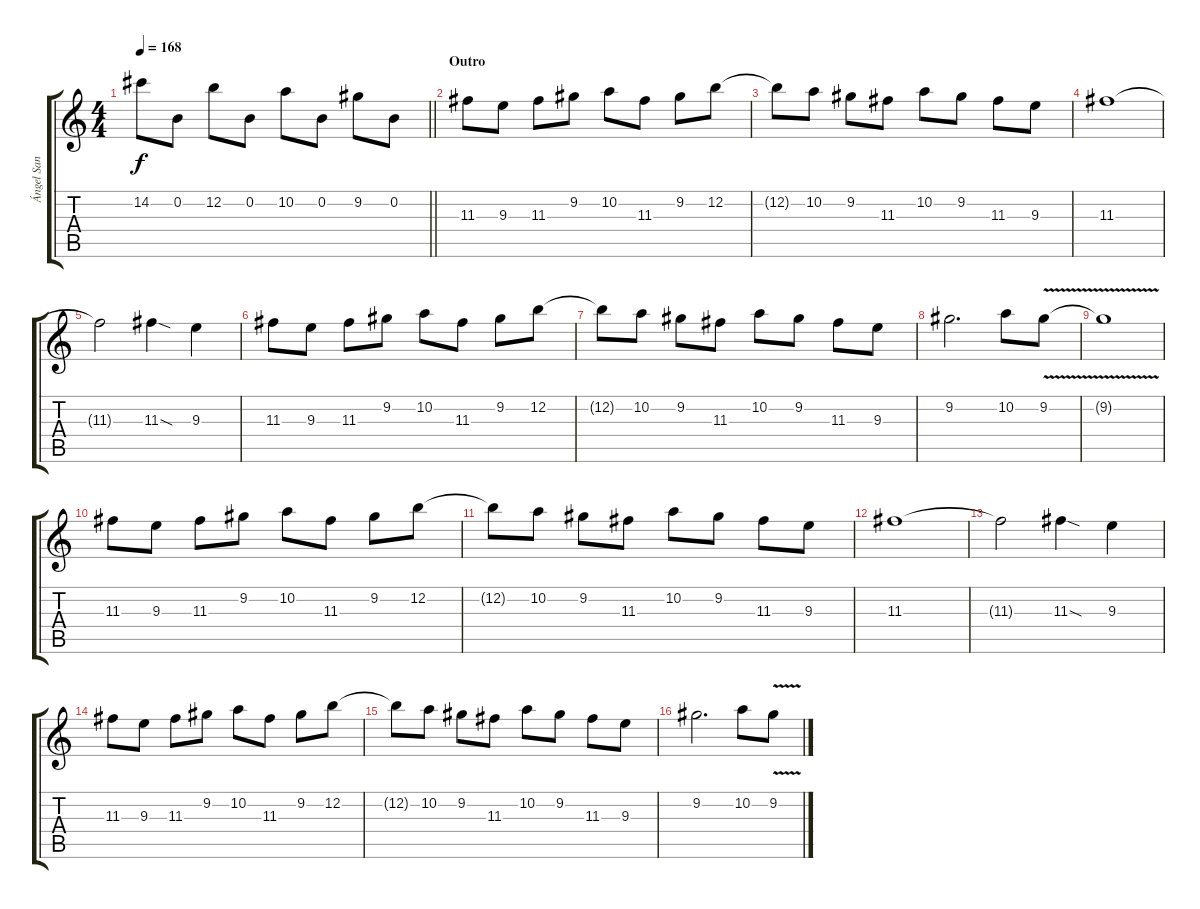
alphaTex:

\track ("Ángel San Juan" "Ángel San ") {instrument distortionguitar}
\staff {score tabs}
\tuning (E4 B3 G3 D3 A2 E2) {hide}
\ts (4 4)
\tempo 168
\clef g2
\barLineRight lightlight
\ks c
14.2.8{dy f} 0.2.8 12.2.8 0.2.8 10.2.8 0.2.8 9.2.8 0.2.8 |
\section ("" "Outro")
11.3.8{volume 11} 9.3.8 11.3.8 9.2.8 10.2.8 11.3.8 9.2.8 12.2.8 |
12.2{t}.8 10.2.8 9.2.8 11.3.8 10.2.8 9.2.8 11.3.8 9.3.8 |
11.3.1 |
11.3{t}.2 11.3{sod}.4 9.3.4 |
11.3.8 9.3.8 11.3.8 9.2.8 10.2.8 11.3.8 9.2.8 12.2.8 |
12.2{t}.8 10.2.8 9.2.8 11.3.8 10.2.8 9.2.8 11.3.8 9.3.8 |
9.2.2{d} 10.2.8 9.2{v}.8 |
9.2{t}.1 |
11.3.8 9.3.8 11.3.8 9.2.8 10.2.8 11.3.8 9.2.8 12.2.8 |
12.2{t}.8 10.2.8 9.2.8 11.3.8 10.2.8 9.2.8 11.3.8 9.3.8 |
11.3.1 |
11.3{t}.2 11.3{sod}.4 9.3.4 |
11.3.8 9.3.8 11.3.8 9.2.8 10.2.8 11.3.8 9.2.8 12.2.8 |
12.2{t}.8 10.2.8 9.2.8 11.3.8 10.2.8 9.2.8 11.3.8 9.3.8 |
9.2.2{d} 10.2.8 9.2{v}.8
